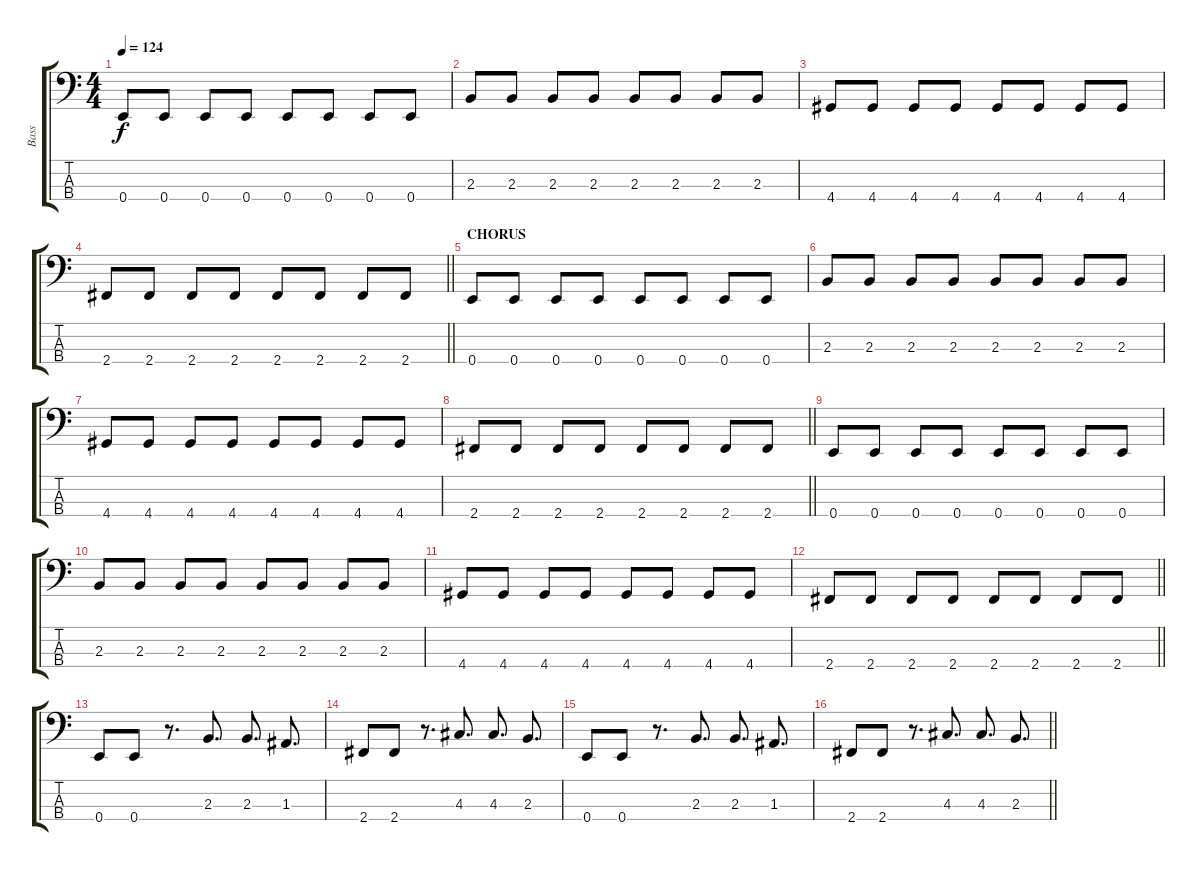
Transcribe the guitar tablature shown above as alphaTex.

\track ("Bass" "Bass") {instrument electricbassfinger}
\staff {score tabs}
\tuning (G2 D2 A1 E1) {hide}
\ts (4 4)
\section ("" "")
\tempo 124
\clef f4
\ks c
0.4.8{dy f} 0.4.8 0.4.8 0.4.8 0.4.8 0.4.8 0.4.8 0.4.8 |
2.3.8 2.3.8 2.3.8 2.3.8 2.3.8 2.3.8 2.3.8 2.3.8 |
4.4.8 4.4.8 4.4.8 4.4.8 4.4.8 4.4.8 4.4.8 4.4.8 |
\barLineRight lightlight
2.4.8 2.4.8 2.4.8 2.4.8 2.4.8 2.4.8 2.4.8 2.4.8 |
\section ("" "CHORUS")
0.4.8 0.4.8 0.4.8 0.4.8 0.4.8 0.4.8 0.4.8 0.4.8 |
2.3.8 2.3.8 2.3.8 2.3.8 2.3.8 2.3.8 2.3.8 2.3.8 |
4.4.8 4.4.8 4.4.8 4.4.8 4.4.8 4.4.8 4.4.8 4.4.8 |
\barLineRight lightlight
2.4.8 2.4.8 2.4.8 2.4.8 2.4.8 2.4.8 2.4.8 2.4.8 |
\section ("" "")
0.4.8 0.4.8 0.4.8 0.4.8 0.4.8 0.4.8 0.4.8 0.4.8 |
2.3.8 2.3.8 2.3.8 2.3.8 2.3.8 2.3.8 2.3.8 2.3.8 |
4.4.8 4.4.8 4.4.8 4.4.8 4.4.8 4.4.8 4.4.8 4.4.8 |
\barLineRight lightlight
2.4.8 2.4.8 2.4.8 2.4.8 2.4.8 2.4.8 2.4.8 2.4.8 |
\section ("" "")
0.4.8 0.4.8 r.8{d} 2.3.8{d} 2.3.8{d} 1.3.8{d} |
2.4.8 2.4.8 r.8{d} 4.3.8{d} 4.3.8{d} 2.3.8{d} |
0.4.8 0.4.8 r.8{d} 2.3.8{d} 2.3.8{d} 1.3.8{d} |
\barLineRight lightlight
2.4.8 2.4.8 r.8{d} 4.3.8{d} 4.3.8{d} 2.3.8{d}
